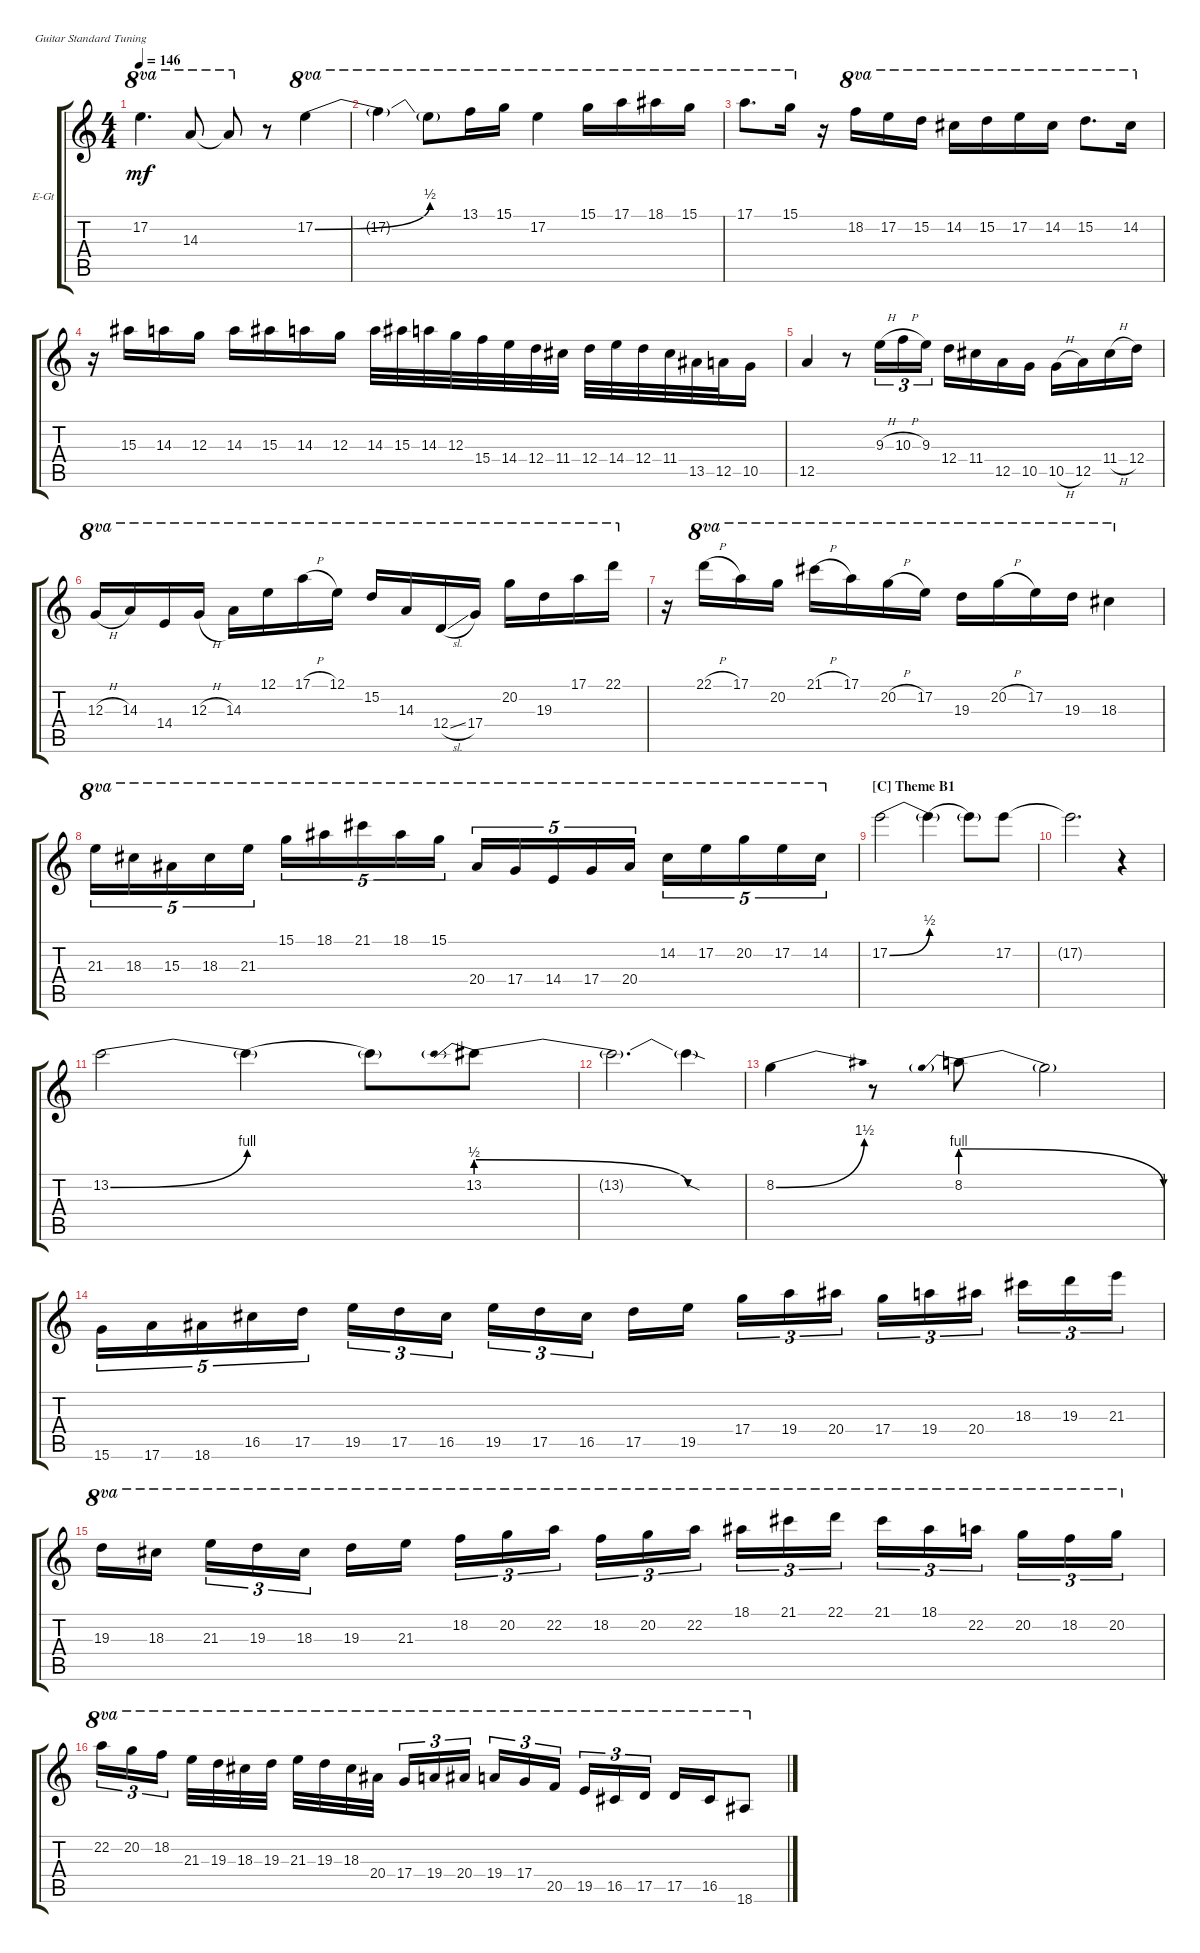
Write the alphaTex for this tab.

\bracketExtendMode groupsimilarinstruments
\firstSystemTrackNameOrientation horizontal
\otherSystemsTrackNameOrientation horizontal
\track ("Gtr 1" "E-Gt") {instrument acousticgrandpiano}
\staff {score tabs}
\tuning (E4 B3 G3 D3 A2 E2)
\displaytranspose 12
\ts (4 4)
\tempo 146
\clef g2
\ks c
17.2.4{d ot 8va dy mf} 14.3.8{ot 8va} 14.3{t}.8{ot 8va} r.8 17.2{be (bend 0 0 60 2)}.4{ot 8va} |
17.2{t}.4{ot 8va} 17.2{be (hold 0 0 60 0) t}.8{ot 8va} 13.1.16{ot 8va} 15.1.16{ot 8va} 17.2.4{ot 8va} 15.1.16{ot 8va} 17.1.16{ot 8va} 18.1.16{ot 8va} 15.1.16{ot 8va} |
17.1.8{d ot 8va} 15.1.16{ot 8va} r.16 18.2.16{ot 8va} 17.2.16{ot 8va} 15.2.16{ot 8va} 14.2.16{ot 8va} 15.2.16{ot 8va} 17.2.16{ot 8va} 14.2.16{ot 8va} 15.2.8{d ot 8va} 14.2.16{ot 8va} |
r.16 15.3.16 14.3.16 12.3.16 14.3.16 15.3.16 14.3.16 12.3.16 14.3.32 15.3.32 14.3.32 12.3.32 15.4.32 14.4.32 12.4.32 11.4.32 12.4.32 14.4.32 12.4.32 11.4.32 13.5.32 12.5.32 10.5.16 |
12.5.4 r.8 9.3{h}.16{tu (3 2)} 10.3{h}.16{tu (3 2)} 9.3.16{tu (3 2)} 12.4.16 11.4.16 12.5.16 10.5.16 10.5{h}.16 12.5.16 11.4{h}.16 12.4.16 |
12.3{h}.16{ot 8va} 14.3.16{ot 8va} 14.4.16{ot 8va} 12.3{h}.16{ot 8va} 14.3.16{ot 8va} 12.1.16{ot 8va} 17.1{h}.16{ot 8va} 12.1.16{ot 8va} 15.2.16{ot 8va} 14.3.16{ot 8va} 12.4{sl}.16{ot 8va} 17.4.16{ot 8va} 20.2.16{ot 8va} 19.3.16{ot 8va} 17.1.16{ot 8va} 22.1.16{ot 8va} |
r.16 22.1{h}.16{ot 8va} 17.1.16{ot 8va} 20.2.16{ot 8va} 21.1{h}.16{ot 8va} 17.1.16{ot 8va} 20.2{h}.16{ot 8va} 17.2.16{ot 8va} 19.3.16{ot 8va} 20.2{h}.16{ot 8va} 17.2.16{ot 8va} 19.3.16{ot 8va} 18.3.4{ot 8va} |
21.3.16{tu (5 4) ot 8va} 18.3.16{tu (5 4) ot 8va} 15.3.16{tu (5 4) ot 8va} 18.3.16{tu (5 4) ot 8va} 21.3.16{tu (5 4) ot 8va} 15.1.16{tu (5 4) ot 8va} 18.1.16{tu (5 4) ot 8va} 21.1.16{tu (5 4) ot 8va} 18.1.16{tu (5 4) ot 8va} 15.1.16{tu (5 4) ot 8va} 20.4.16{tu (5 4) ot 8va} 17.4.16{tu (5 4) ot 8va} 14.4.16{tu (5 4) ot 8va} 17.4.16{tu (5 4) ot 8va} 20.4.16{tu (5 4) ot 8va} 14.2.16{tu (5 4) ot 8va} 17.2.16{tu (5 4) ot 8va} 20.2.16{tu (5 4) ot 8va} 17.2.16{tu (5 4) ot 8va} 14.2.16{tu (5 4) ot 8va} |
\section ("C" "Theme B1")
17.2{be (bend 0 0 60 2)}.2 17.2{be (hold 0 0 60 0) t}.4 17.2{t}.8 17.2.8 |
17.2{t}.2{d} r.4 |
13.2{be (bend 0 0 60 4)}.2 13.2{be (hold 0 0 60 0) t}.4 13.2{t}.8 13.2{be (prebendrelease 0 2 60 0)}.8 |
13.2{t}.2{d} 13.2{be (hold 0 0 60 0) sod t}.4 |
8.2{be (bend 0 0 60 6)}.4 r.8 8.2{be (prebendrelease 0 4 60 0)}.8 8.2{t}.2 |
15.6.16{tu (5 4)} 17.6.16{tu (5 4)} 18.6.16{tu (5 4)} 16.5.16{tu (5 4)} 17.5.16{tu (5 4)} 19.5.16{tu (3 2)} 17.5.16{tu (3 2)} 16.5.16{tu (3 2)} 19.5.16{tu (3 2)} 17.5.16{tu (3 2)} 16.5.16{tu (3 2)} 17.5.16 19.5.16 17.4.16{tu (3 2)} 19.4.16{tu (3 2)} 20.4.16{tu (3 2)} 17.4.16{tu (3 2)} 19.4.16{tu (3 2)} 20.4.16{tu (3 2)} 18.3.16{tu (3 2)} 19.3.16{tu (3 2)} 21.3.16{tu (3 2)} |
19.3.16{ot 8va} 18.3.16{ot 8va} 21.3.16{tu (3 2) ot 8va} 19.3.16{tu (3 2) ot 8va} 18.3.16{tu (3 2) ot 8va} 19.3.16{ot 8va} 21.3.16{ot 8va} 18.2.16{tu (3 2) ot 8va} 20.2.16{tu (3 2) ot 8va} 22.2.16{tu (3 2) ot 8va} 18.2.16{tu (3 2) ot 8va} 20.2.16{tu (3 2) ot 8va} 22.2.16{tu (3 2) ot 8va} 18.1.16{tu (3 2) ot 8va} 21.1.16{tu (3 2) ot 8va} 22.1.16{tu (3 2) ot 8va} 21.1.16{tu (3 2) ot 8va} 18.1.16{tu (3 2) ot 8va} 22.2.16{tu (3 2) ot 8va} 20.2.16{tu (3 2) ot 8va} 18.2.16{tu (3 2) ot 8va} 20.2.16{tu (3 2) ot 8va} |
22.2.16{tu (3 2) ot 8va} 20.2.16{tu (3 2) ot 8va} 18.2.16{tu (3 2) ot 8va} 21.3.32{ot 8va} 19.3.32{ot 8va} 18.3.32{ot 8va} 19.3.32{ot 8va} 21.3.32{ot 8va} 19.3.32{ot 8va} 18.3.32{ot 8va} 20.4.32{ot 8va} 17.4.16{tu (3 2) ot 8va} 19.4.16{tu (3 2) ot 8va} 20.4.16{tu (3 2) ot 8va} 19.4.16{tu (3 2) ot 8va} 17.4.16{tu (3 2) ot 8va} 20.5.16{tu (3 2) ot 8va} 19.5.16{tu (3 2) ot 8va} 16.5.16{tu (3 2) ot 8va} 17.5.16{tu (3 2) ot 8va} 17.5.16{ot 8va} 16.5.16{ot 8va} 18.6.8{ot 8va}
